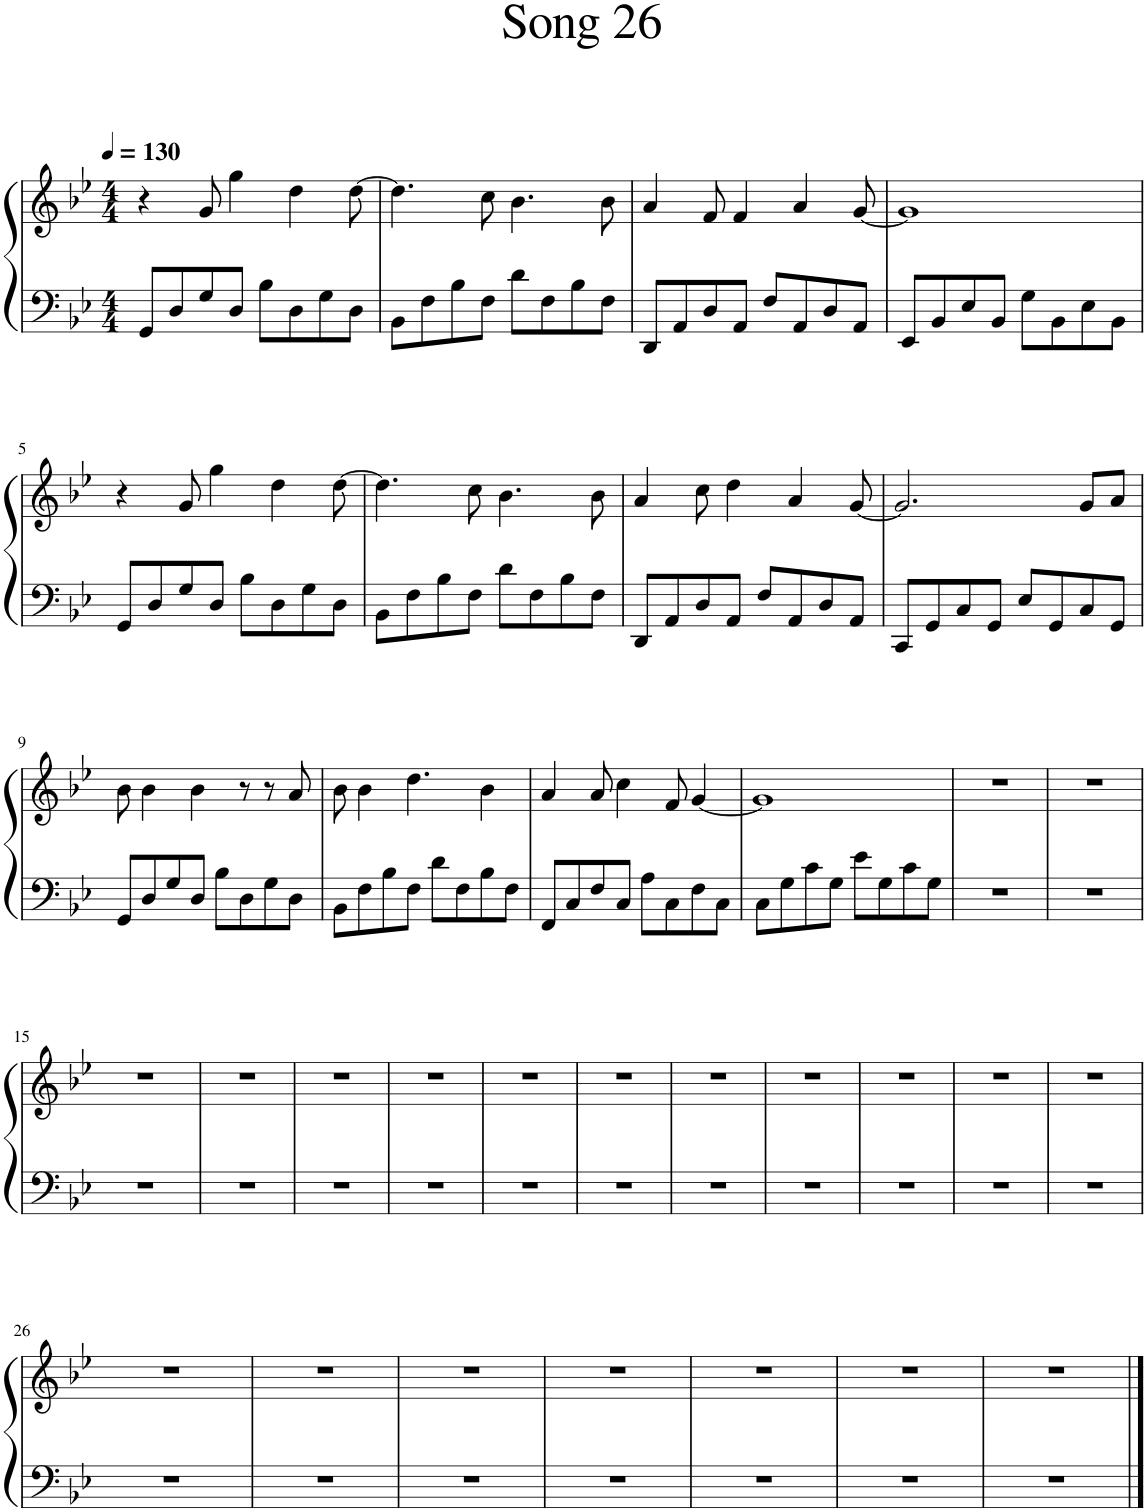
**kern	**kern
*part1	*part1
*staff2	*staff1
*I"Piano	*
*I'Pno.	*
*clefF4	*clefG2
*k[b-e-]	*k[b-e-]
*M4/4	*M4/4
*MM130	*MM130
=1	=1
8GG/L	4r
8D/	.
8G/	8g/
8D/J	4gg\
8B-\L	.
8D\	4dd\
8G\	.
8D\J	[8dd\
=2	=2
8BB-\L	4.dd\]
8F\	.
8B-\	.
8F\J	8cc\
8d\L	4.b-\
8F\	.
8B-\	.
8F\J	8b-\
=3	=3
8DD/L	4a/
8AA/	.
8D/	8f/
8AA/J	4f/
8F/L	.
8AA/	4a/
8D/	.
8AA/J	[8g/
=4	=4
8EE-/L	1g]
8BB-/	.
8E-/	.
8BB-/J	.
8G\L	.
8BB-\	.
8E-\	.
8BB-\J	.
!!LO:LB:g=z
=5	=5
8GG/L	4r
8D/	.
8G/	8g/
8D/J	4gg\
8B-\L	.
8D\	4dd\
8G\	.
8D\J	[8dd\
=6	=6
8BB-\L	4.dd\]
8F\	.
8B-\	.
8F\J	8cc\
8d\L	4.b-\
8F\	.
8B-\	.
8F\J	8b-\
=7	=7
8DD/L	4a/
8AA/	.
8D/	8cc\
8AA/J	4dd\
8F/L	.
8AA/	4a/
8D/	.
8AA/J	[8g/
=8	=8
8CC/L	2.g/]
8GG/	.
8C/	.
8GG/J	.
8E-/L	.
8GG/	.
8C/	8g/L
8GG/J	8a/J
!!LO:LB:g=z
=9	=9
8GG/L	8b-\
8D/	4b-\
8G/	.
8D/J	4b-\
8B-\L	.
8D\	8r
8G\	8r
8D\J	8a/
=10	=10
8BB-\L	8b-\
8F\	4b-\
8B-\	.
8F\J	4.dd\
8d\L	.
8F\	.
8B-\	4b-\
8F\J	.
=11	=11
8FF/L	4a/
8C/	.
8F/	8a/
8C/J	4cc\
8A\L	.
8C\	8f/
8F\	[4g/
8C\J	.
=12	=12
8C\L	1g]
8G\	.
8c\	.
8G\J	.
8e-\L	.
8G\	.
8c\	.
8G\J	.
=13	=13
1r	1r
=14	=14
1r	1r
!!LO:LB:g=z
=15	=15
1r	1r
=16	=16
1r	1r
=17	=17
1r	1r
=18	=18
1r	1r
=19	=19
1r	1r
=20	=20
1r	1r
=21	=21
1r	1r
=22	=22
1r	1r
=23	=23
1r	1r
=24	=24
1r	1r
=25	=25
1r	1r
!!LO:LB:g=z
=26	=26
1r	1r
=27	=27
1r	1r
=28	=28
1r	1r
=29	=29
1r	1r
=30	=30
1r	1r
=31	=31
1r	1r
=32	=32
1r	1r
==	==
*-	*-
